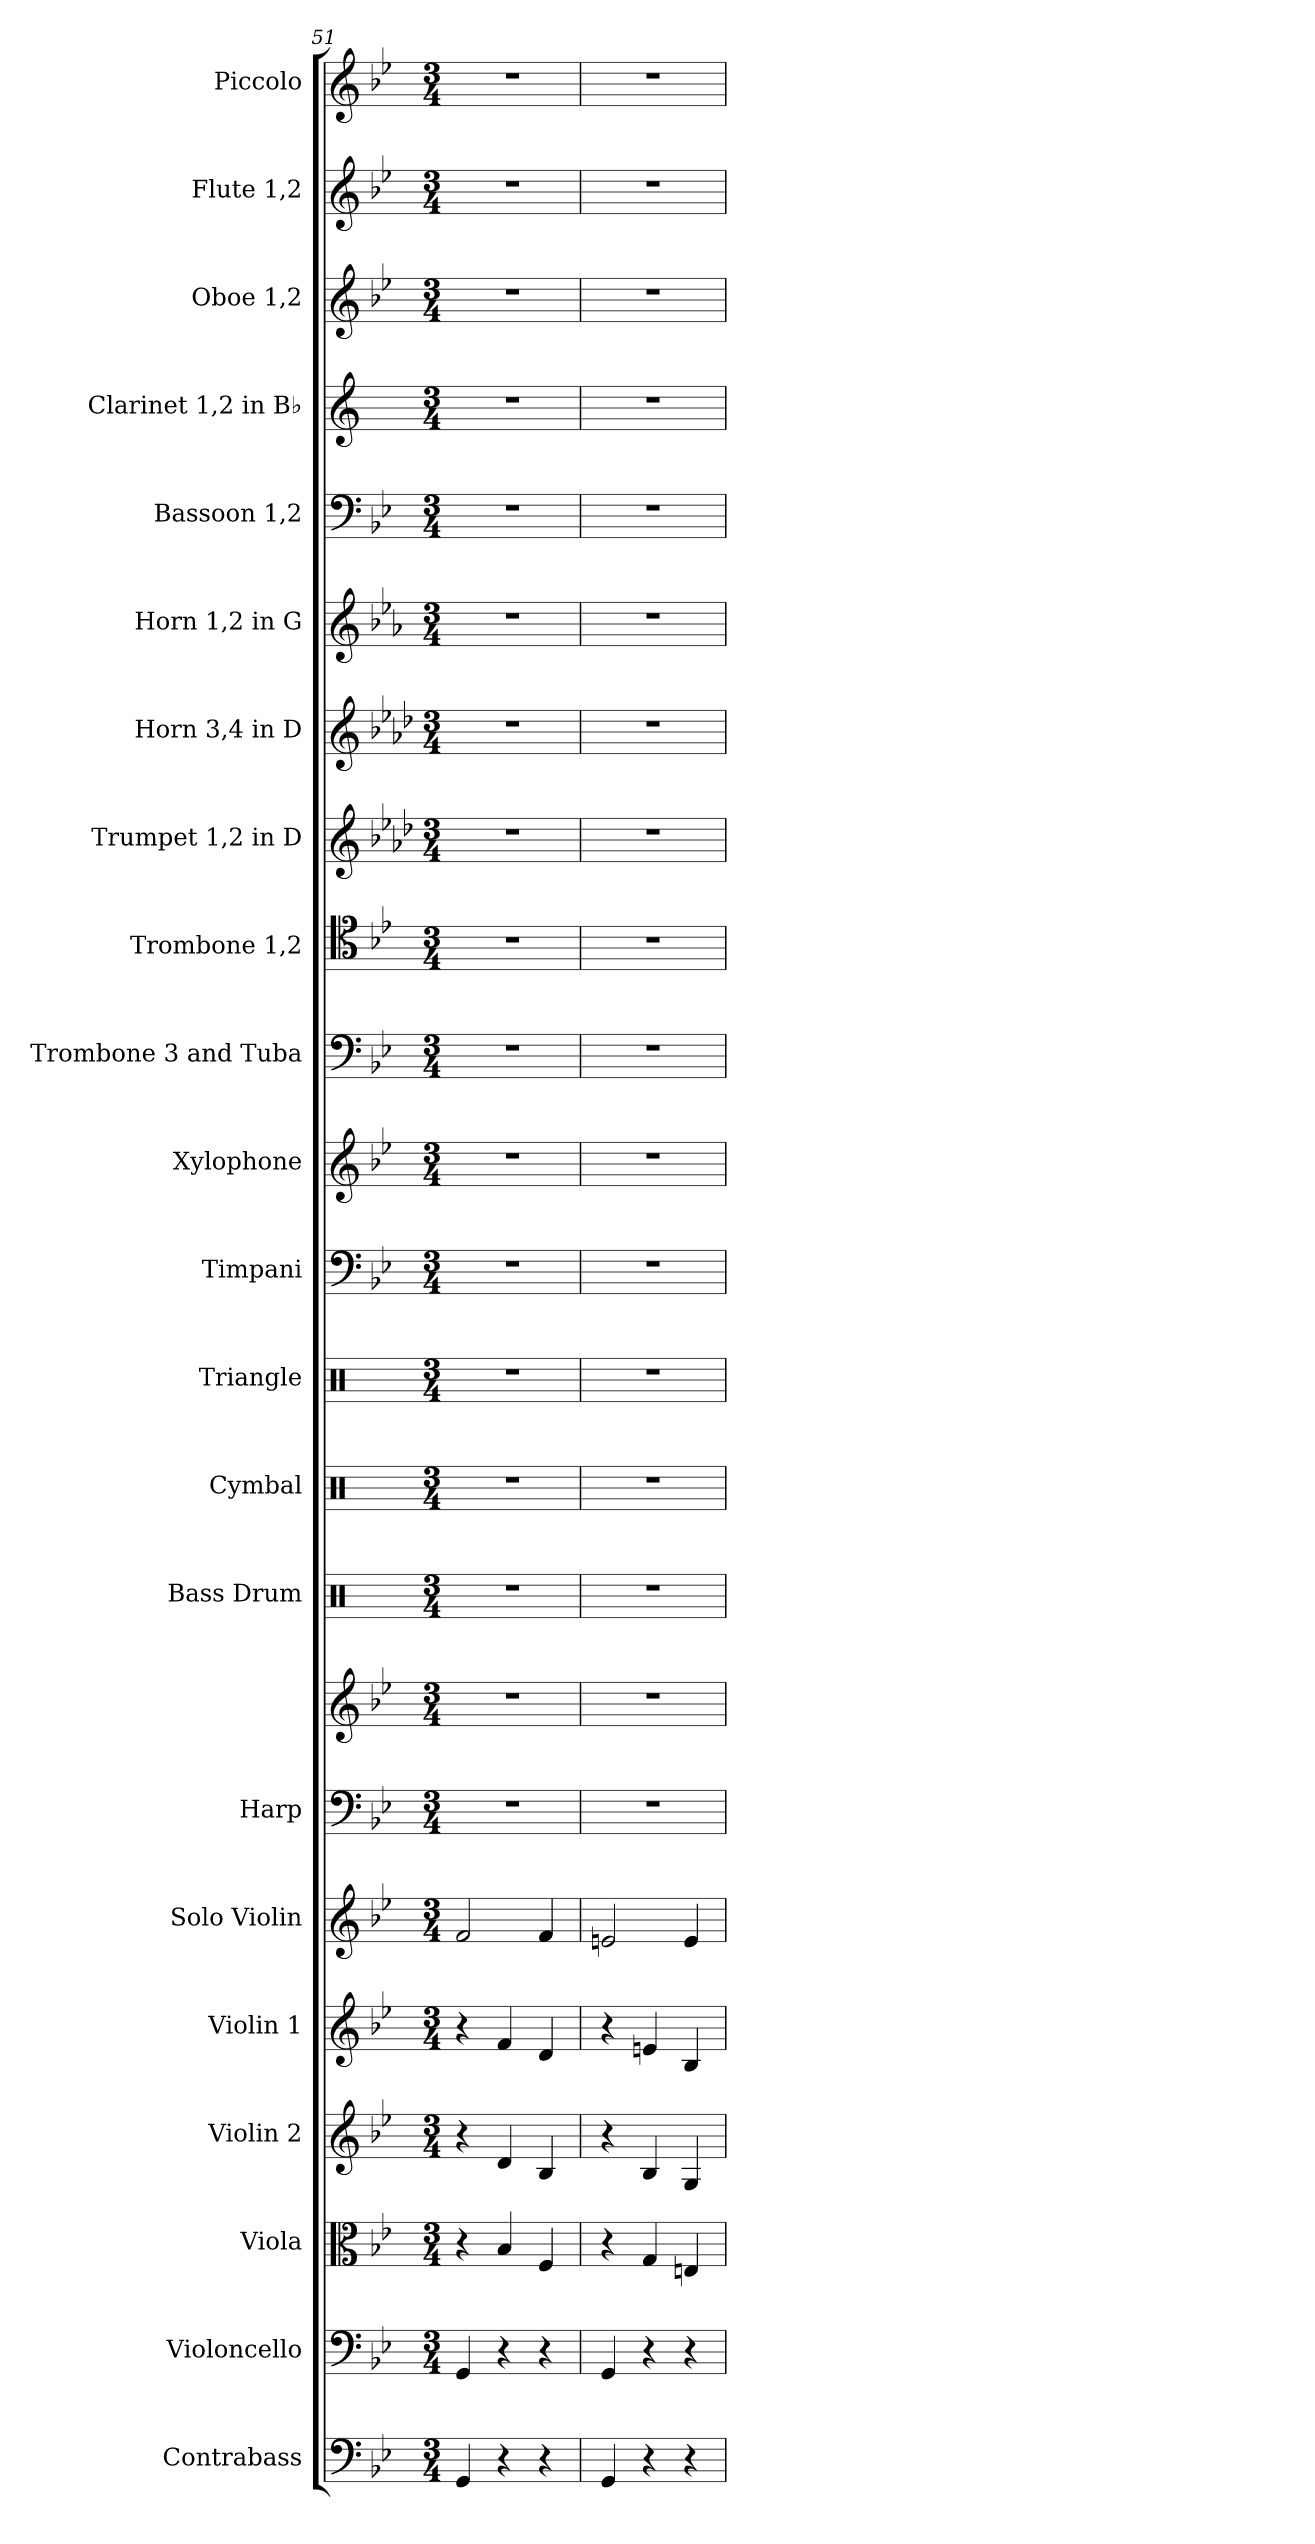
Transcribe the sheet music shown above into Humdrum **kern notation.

**kern	**kern	**kern	**kern	**kern	**kern	**kern	**kern	**kern	**kern	**kern	**kern	**kern	**kern	**kern	**kern	**kern	**kern	**kern	**kern	**kern	**kern	**kern
*part22	*part21	*part20	*part19	*part18	*part17	*part16	*part16	*part15	*part14	*part13	*part12	*part11	*part10	*part9	*part8	*part7	*part6	*part5	*part4	*part3	*part2	*part1
*staff23	*staff22	*staff21	*staff20	*staff19	*staff18	*staff17	*staff16	*staff15	*staff14	*staff13	*staff12	*staff11	*staff10	*staff9	*staff8	*staff7	*staff6	*staff5	*staff4	*staff3	*staff2	*staff1
*I"Contrabass	*I"Violoncello	*I"Viola	*I"Violin 2	*I"Violin 1	*I"Solo Violin	*I"Harp	*	*I"Bass Drum	*I"Cymbal	*I"Triangle	*I"Timpani	*I"Xylophone	*I"Trombone 3 and Tuba	*I"Trombone 1,2	*I"Trumpet 1,2 in D	*I"Horn 3,4 in D	*I"Horn 1,2 in G	*I"Bassoon 1,2	*I"Clarinet 1,2 in B♭	*I"Oboe 1,2	*I"Flute 1,2	*I"Piccolo
*I'Cb.	*I'Vc.	*I'Vla.	*I'Vln. 2	*I'Vln. 1	*I'Solo Vln.	*I'Hrp.	*	*I'B.D	*I'Cym.	*I'Trgl.	*I'Timp.	*I'Xyl.	*I'Tbn. 3 and Tba.	*I'Tbn. 1,2	*I'Tpt. 1,2 in D	*I'Hn. 3,4 in D	*I'Hn. 1,2 in G	*I'Bsn. 1,2	*I'Cl. 1,2 in B♭	*I'Ob. 1,2	*I'Fl. 1,2	*I'Picc.
*clefF4	*clefF4	*clefC3	*clefG2	*clefG2	*clefG2	*clefF4	*clefG2	*clefX	*clefX	*clefX	*clefF4	*clefG2	*clefF4	*clefC4	*clefG2	*clefG2	*clefG2	*clefF4	*clefG2	*clefG2	*clefG2	*clefG2
*ITrd7c12	*	*	*	*	*	*	*	*	*	*	*	*ITrd-7c-12	*	*	*ITrd-1c-2	*ITrd6c10	*ITrd3c5	*	*ITrd1c2	*	*	*ITrd-7c-12
*k[b-e-]	*k[b-e-]	*k[b-e-]	*k[b-e-]	*k[b-e-]	*k[b-e-]	*k[b-e-]	*k[b-e-]	*k[]	*k[]	*k[]	*k[b-e-]	*k[b-e-]	*k[b-e-]	*k[b-e-]	*k[b-e-]	*k[b-e-]	*k[b-e-]	*k[b-e-]	*k[b-e-]	*k[b-e-]	*k[b-e-]	*k[b-e-]
*M3/4	*M3/4	*M3/4	*M3/4	*M3/4	*M3/4	*M3/4	*M3/4	*M3/4	*M3/4	*M3/4	*M3/4	*M3/4	*M3/4	*M3/4	*M3/4	*M3/4	*M3/4	*M3/4	*M3/4	*M3/4	*M3/4	*M3/4
=51	=51	=51	=51	=51	=51	=51	=51	=51	=51	=51	=51	=51	=51	=51	=51	=51	=51	=51	=51	=51	=51	=51
4GGG/	4GG/	4r	4r	4r	2f/	2.r	2.r	2.r	2.r	2.r	2.r	2.r	2.r	2.r	2.r	2.r	2.r	2.r	2.r	2.r	2.r	2.r
4r	4r	4B-/	4d/	4f/	.	.	.	.	.	.	.	.	.	.	.	.	.	.	.	.	.	.
4r	4r	4F/	4B-/	4d/	4f/	.	.	.	.	.	.	.	.	.	.	.	.	.	.	.	.	.
=52	=52	=52	=52	=52	=52	=52	=52	=52	=52	=52	=52	=52	=52	=52	=52	=52	=52	=52	=52	=52	=52	=52
4GGG/	4GG/	4r	4r	4r	2en/	2.r	2.r	2.r	2.r	2.r	2.r	2.r	2.r	2.r	2.r	2.r	2.r	2.r	2.r	2.r	2.r	2.r
4r	4r	4G/	4B-/	4en/	.	.	.	.	.	.	.	.	.	.	.	.	.	.	.	.	.	.
4r	4r	4En/	4G/	4B-/	4e/	.	.	.	.	.	.	.	.	.	.	.	.	.	.	.	.	.
=	=	=	=	=	=	=	=	=	=	=	=	=	=	=	=	=	=	=	=	=	=	=
*-	*-	*-	*-	*-	*-	*-	*-	*-	*-	*-	*-	*-	*-	*-	*-	*-	*-	*-	*-	*-	*-	*-
